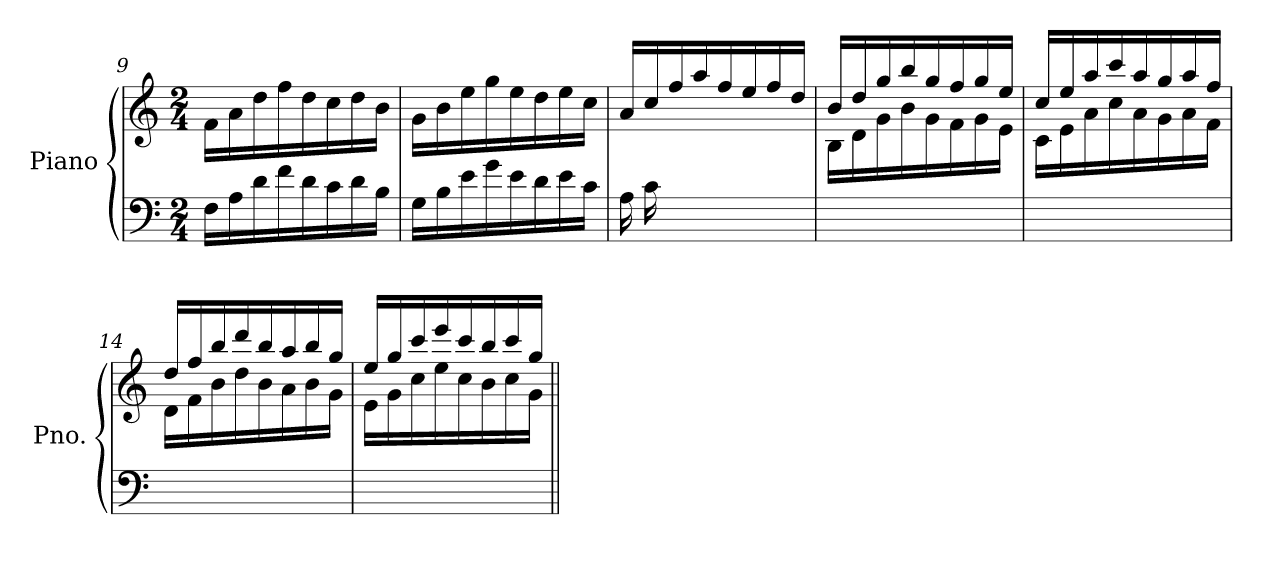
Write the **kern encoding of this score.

**kern	**kern
*part1	*part1
*staff2	*staff1
*I"Piano	*
*I'Pno.	*
*clefF4	*clefG2
*k[]	*k[]
*M2/4	*M2/4
=9	=9
16F\LL	16f\LL
16A\	16a\
16d\	16dd\
16f\	16ff\
16d\	16dd\
16c\	16cc\
16d\	16dd\
16B\JJ	16b\JJ
=10	=10
16G\LL	16g\LL
16B\	16b\
16e\	16ee\
16g\	16gg\
16e\	16ee\
16d\	16dd\
16e\	16ee\
16c\JJ	16cc\JJ
=11	=11
*	*^
16A\LL	16a/LL	8ryy
16c\	16cc/	.
4.ryy	16ff/	16f\
.	16aa/	16a\
.	16ff/	16f\
.	16ee/	16e\
.	16ff/	16f\
.	16dd/JJ	16d\JJ
=12	=12	=12
2ryy	16b/LL	16B\LL
.	16dd/	16d\
.	16gg/	16g\
.	16bb/	16b\
.	16gg/	16g\
.	16ff/	16f\
.	16gg/	16g\
.	16ee/JJ	16e\JJ
!!LO:LB:g=z	!!
=13	=13	=13
2ryy	16cc/LL	16c\LL
.	16ee/	16e\
.	16aa/	16a\
.	16ccc/	16cc\
.	16aa/	16a\
.	16gg/	16g\
.	16aa/	16a\
.	16ff/JJ	16f\JJ
=14	=14	=14
2ryy	16dd/LL	16d\LL
.	16ff/	16f\
.	16bb/	16b\
.	16ddd/	16dd\
.	16bb/	16b\
.	16aa/	16a\
.	16bb/	16b\
.	16gg/JJ	16g\JJ
=15	=15	=15
2ryy	16ee/LL	16e\LL
.	16gg/	16g\
.	16ccc/	16cc\
.	16eee/	16ee\
.	16ccc/	16cc\
.	16bb/	16b\
.	16ccc/	16cc\
.	16gg/JJ	16g\JJ
*	*v	*v
=||	=||
*-	*-
